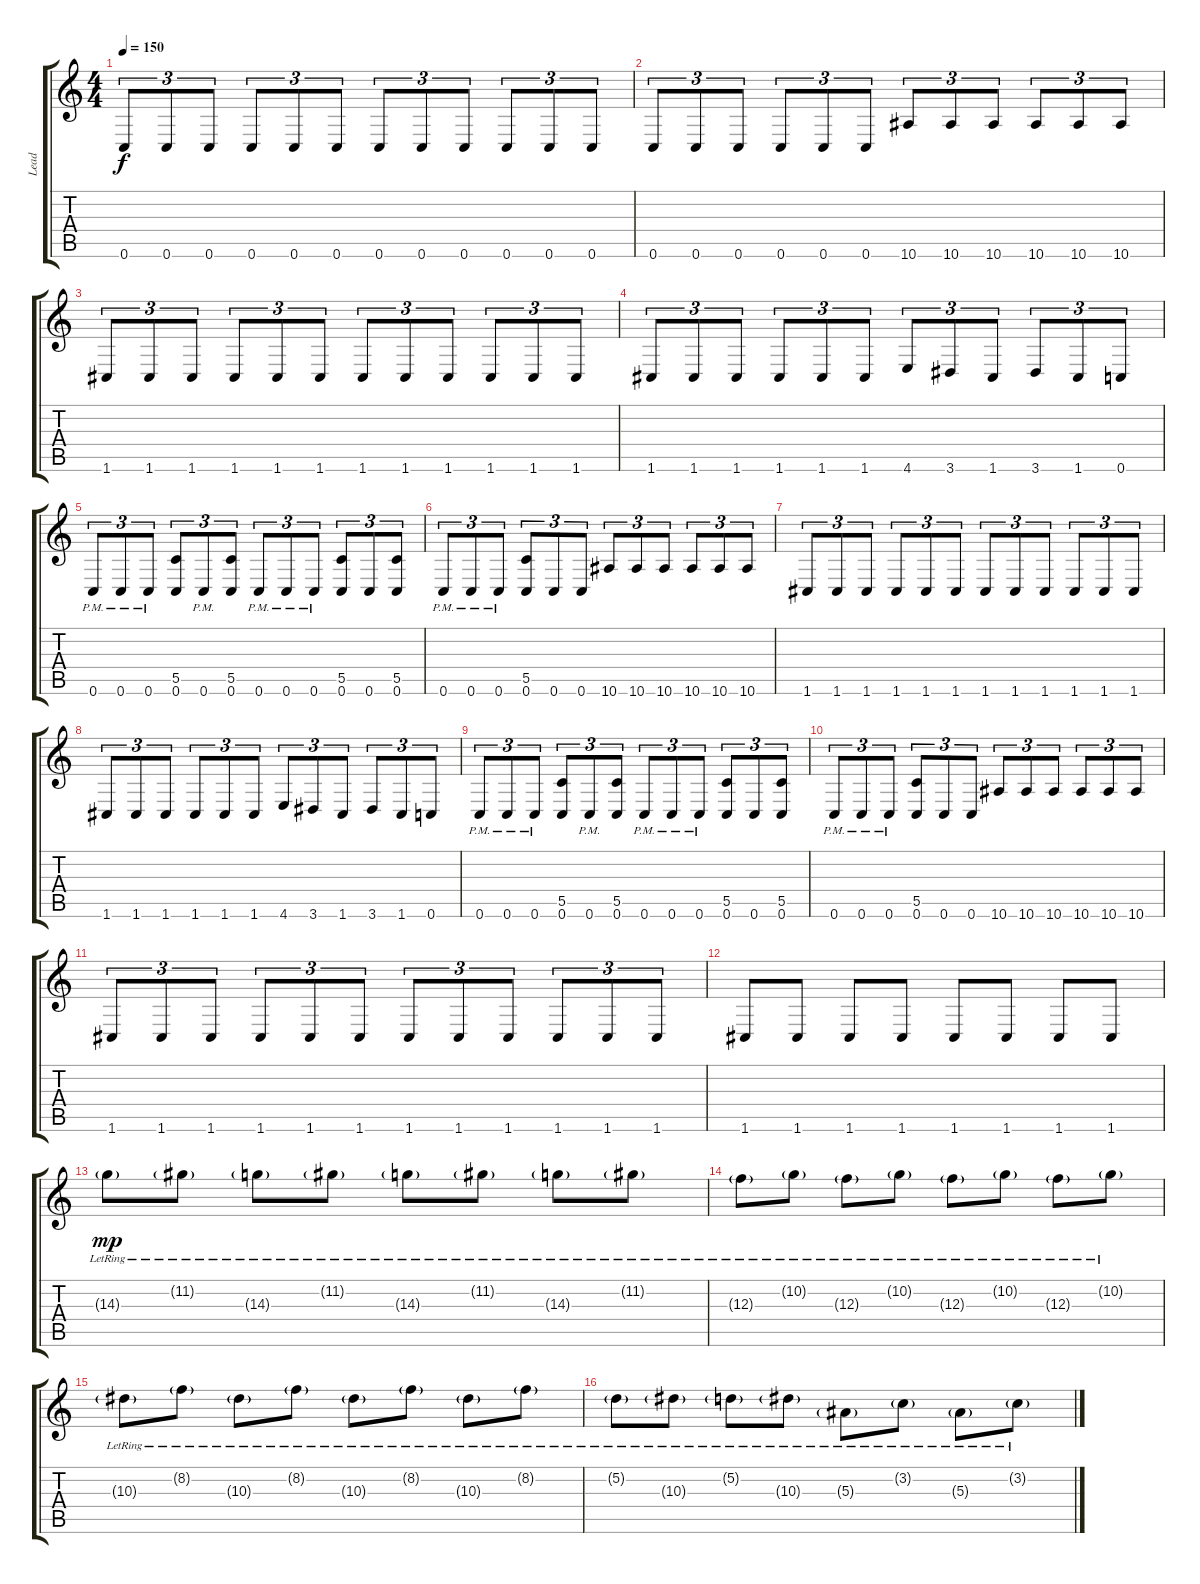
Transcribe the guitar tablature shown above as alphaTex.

\track ("Lead" "Lead") {instrument distortionguitar}
\staff {score tabs}
\tuning (D4 A3 F3 C3 G2 C2) {hide}
\ts (4 4)
\tempo 150
\clef g2
\ks c
0.6.8{tu (3 2) dy f} 0.6.8{tu (3 2)} 0.6.8{tu (3 2)} 0.6.8{tu (3 2)} 0.6.8{tu (3 2)} 0.6.8{tu (3 2)} 0.6.8{tu (3 2)} 0.6.8{tu (3 2)} 0.6.8{tu (3 2)} 0.6.8{tu (3 2)} 0.6.8{tu (3 2)} 0.6.8{tu (3 2)} |
0.6.8{tu (3 2)} 0.6.8{tu (3 2)} 0.6.8{tu (3 2)} 0.6.8{tu (3 2)} 0.6.8{tu (3 2)} 0.6.8{tu (3 2)} 10.6.8{tu (3 2)} 10.6.8{tu (3 2)} 10.6.8{tu (3 2)} 10.6.8{tu (3 2)} 10.6.8{tu (3 2)} 10.6.8{tu (3 2)} |
1.6.8{tu (3 2)} 1.6.8{tu (3 2)} 1.6.8{tu (3 2)} 1.6.8{tu (3 2)} 1.6.8{tu (3 2)} 1.6.8{tu (3 2)} 1.6.8{tu (3 2)} 1.6.8{tu (3 2)} 1.6.8{tu (3 2)} 1.6.8{tu (3 2)} 1.6.8{tu (3 2)} 1.6.8{tu (3 2)} |
1.6.8{tu (3 2)} 1.6.8{tu (3 2)} 1.6.8{tu (3 2)} 1.6.8{tu (3 2)} 1.6.8{tu (3 2)} 1.6.8{tu (3 2)} 4.6.8{tu (3 2)} 3.6.8{tu (3 2)} 1.6.8{tu (3 2)} 3.6.8{tu (3 2)} 1.6.8{tu (3 2)} 0.6.8{tu (3 2)} |
0.6{pm}.8{tu (3 2)} 0.6{pm}.8{tu (3 2)} 0.6{pm}.8{tu (3 2)} (5.5 0.6).8{tu (3 2)} 0.6{pm}.8{tu (3 2)} (5.5 0.6).8{tu (3 2)} 0.6{pm}.8{tu (3 2)} 0.6{pm}.8{tu (3 2)} 0.6{pm}.8{tu (3 2)} (5.5 0.6).8{tu (3 2)} 0.6.8{tu (3 2)} (5.5 0.6).8{tu (3 2)} |
0.6{pm}.8{tu (3 2)} 0.6{pm}.8{tu (3 2)} 0.6{pm}.8{tu (3 2)} (5.5 0.6).8{tu (3 2)} 0.6.8{tu (3 2)} 0.6.8{tu (3 2)} 10.6.8{tu (3 2)} 10.6.8{tu (3 2)} 10.6.8{tu (3 2)} 10.6.8{tu (3 2)} 10.6.8{tu (3 2)} 10.6.8{tu (3 2)} |
1.6.8{tu (3 2)} 1.6.8{tu (3 2)} 1.6.8{tu (3 2)} 1.6.8{tu (3 2)} 1.6.8{tu (3 2)} 1.6.8{tu (3 2)} 1.6.8{tu (3 2)} 1.6.8{tu (3 2)} 1.6.8{tu (3 2)} 1.6.8{tu (3 2)} 1.6.8{tu (3 2)} 1.6.8{tu (3 2)} |
1.6.8{tu (3 2)} 1.6.8{tu (3 2)} 1.6.8{tu (3 2)} 1.6.8{tu (3 2)} 1.6.8{tu (3 2)} 1.6.8{tu (3 2)} 4.6.8{tu (3 2)} 3.6.8{tu (3 2)} 1.6.8{tu (3 2)} 3.6.8{tu (3 2)} 1.6.8{tu (3 2)} 0.6.8{tu (3 2)} |
0.6{pm}.8{tu (3 2)} 0.6{pm}.8{tu (3 2)} 0.6{pm}.8{tu (3 2)} (5.5 0.6).8{tu (3 2)} 0.6{pm}.8{tu (3 2)} (5.5 0.6).8{tu (3 2)} 0.6{pm}.8{tu (3 2)} 0.6{pm}.8{tu (3 2)} 0.6{pm}.8{tu (3 2)} (5.5 0.6).8{tu (3 2)} 0.6.8{tu (3 2)} (5.5 0.6).8{tu (3 2)} |
0.6{pm}.8{tu (3 2)} 0.6{pm}.8{tu (3 2)} 0.6{pm}.8{tu (3 2)} (5.5 0.6).8{tu (3 2)} 0.6.8{tu (3 2)} 0.6.8{tu (3 2)} 10.6.8{tu (3 2)} 10.6.8{tu (3 2)} 10.6.8{tu (3 2)} 10.6.8{tu (3 2)} 10.6.8{tu (3 2)} 10.6.8{tu (3 2)} |
1.6.8{tu (3 2)} 1.6.8{tu (3 2)} 1.6.8{tu (3 2)} 1.6.8{tu (3 2)} 1.6.8{tu (3 2)} 1.6.8{tu (3 2)} 1.6.8{tu (3 2)} 1.6.8{tu (3 2)} 1.6.8{tu (3 2)} 1.6.8{tu (3 2)} 1.6.8{tu (3 2)} 1.6.8{tu (3 2)} |
1.6.8 1.6.8 1.6.8 1.6.8 1.6.8 1.6.8 1.6.8 1.6.8 |
14.3{g lr}.8{dy mp} 11.2{g lr}.8 14.3{g lr}.8 11.2{g lr}.8 14.3{g lr}.8 11.2{g lr}.8 14.3{g lr}.8 11.2{g lr}.8 |
12.3{g lr}.8 10.2{g lr}.8 12.3{g lr}.8 10.2{g lr}.8 12.3{g lr}.8 10.2{g lr}.8 12.3{g lr}.8 10.2{g lr}.8 |
10.3{g lr}.8 8.2{g lr}.8 10.3{g lr}.8 8.2{g lr}.8 10.3{g lr}.8 8.2{g lr}.8 10.3{g lr}.8 8.2{g lr}.8 |
5.2{g lr}.8 10.3{g lr}.8 5.2{g lr}.8 10.3{g lr}.8 5.3{g lr}.8 3.2{g lr}.8 5.3{g lr}.8 3.2{g lr}.8
